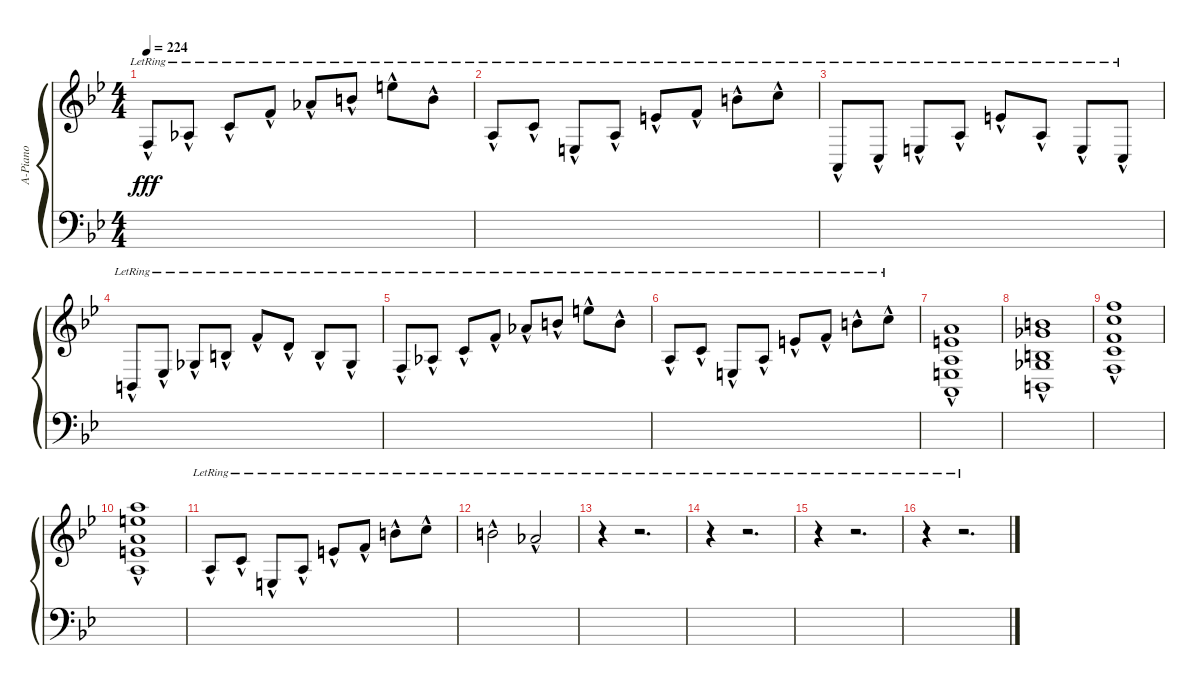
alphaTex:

\defaultSystemsLayout 4
\bracketExtendMode groupsimilarinstruments
\otherSystemsTrackNameOrientation horizontal
\track ("Acoustic Piano" "A-Piano") {instrument acousticgrandpiano}
\staff {score}
\tuning (E4 B3 G3 D3 A2 E2)
\ts (4 4)
\tempo 224
\clef g2
\scale
0.333333
\ks bb
8.5{hac lr acc forcenatural}.8{dy fff} 11.5{hac lr acc b}.8 10.4{hac lr acc forcenatural}.8 10.3{hac lr acc forcenatural}.8 13.3{hac lr acc b}.8 12.2{hac lr acc forcenatural}.8 12.1{hac lr acc forcenatural}.8 12.2{hac lr acc forcenatural}.8 |
\scale
0.333333 12.5{hac lr acc forcenatural}.8 10.4{hac lr acc forcenatural}.8 7.5{hac lr acc forcenatural}.8 7.4{hac lr acc forcenatural}.8 5.2{hac lr acc forcenatural}.8 6.2{hac lr acc forcenatural}.8 7.1{hac lr acc forcenatural}.8 8.1{hac lr acc forcenatural}.8 |
\scale
0.333333 5.6{hac lr acc forcenatural}.8 8.6{hac lr acc forcenatural}.8 7.5{hac lr acc forcenatural}.8 7.4{hac lr acc forcenatural}.8 9.3{hac lr acc forcenatural}.8 7.4{hac lr acc forcenatural}.8 7.5{hac lr acc forcenatural}.8 8.6{hac lr acc forcenatural}.8 |
\scale
0.333333 7.6{hac lr acc forcenatural}.8 6.5{hac lr acc b}.8 4.4{hac lr acc b}.8 4.3{hac lr acc forcenatural}.8 6.2{hac lr acc forcenatural}.8 7.3{hac lr acc forcenatural}.8 9.4{hac lr acc forcenatural}.8 9.5{hac lr acc b}.8 |
\scale
0.333333 8.5{hac lr acc forcenatural}.8 11.5{hac lr acc b}.8 10.4{hac lr acc forcenatural}.8 10.3{hac lr acc forcenatural}.8 13.3{hac lr acc b}.8 12.2{hac lr acc forcenatural}.8 12.1{hac lr acc forcenatural}.8 12.2{hac lr acc forcenatural}.8 |
\scale
0.333333 12.5{hac lr acc forcenatural}.8 10.4{hac lr acc forcenatural}.8 7.5{hac lr acc forcenatural}.8 7.4{hac lr acc forcenatural}.8 5.2{hac lr acc forcenatural}.8 6.2{hac lr acc forcenatural}.8 7.1{hac lr acc forcenatural}.8 8.1{hac lr acc forcenatural}.8 |
\scale
0.333333 (5.1{hac acc forcenatural} 5.2{hac acc forcenatural} 7.4{hac acc forcenatural} 7.5{hac acc forcenatural} 5.6{hac acc forcenatural}).1 |
\scale
0.333333 (7.1{hac acc forcenatural} 7.2{hac acc b} 9.4{hac acc forcenatural} 9.5{hac acc b} 7.6{hac acc forcenatural}).1 |
\scale
0.333333 (13.1{hac acc forcenatural} 13.2{hac acc forcenatural} 15.4{hac acc forcenatural} 15.5{hac acc forcenatural} 13.6{hac acc forcenatural}).1 |
\scale
0.333333 (17.1{hac acc forcenatural} 17.2{hac acc forcenatural} 19.4{hac acc forcenatural} 19.5{hac acc forcenatural} 17.6{hac acc forcenatural}).1 |
\scale
0.333333 17.6{hac lr acc forcenatural}.8 15.5{hac lr acc forcenatural}.8 12.6{hac lr acc forcenatural}.8 12.5{hac lr acc forcenatural}.8 14.4{hac lr acc forcenatural}.8 15.4{hac lr acc forcenatural}.8 16.3{hac lr acc forcenatural}.8 17.3{hac lr acc forcenatural}.8 |
\scale
0.333333 16.3{hac lr acc forcenatural}.2 18.4{hac lr acc b}.2 |
\scale
0.333333 r.4 r.2{d} |
\scale
0.333333 r.4 r.2{d} |
\scale
0.333333 r.4 r.2{d} |
\scale
0.333333 r.4 r.2{d}
\staff {score}
\tuning (G2 D2 A1 E1)
\clef f4
\ottava regular
\simile none
\ks bb
|
|
|
|
|
|
|
|
|
|
|
|
|
|
|
